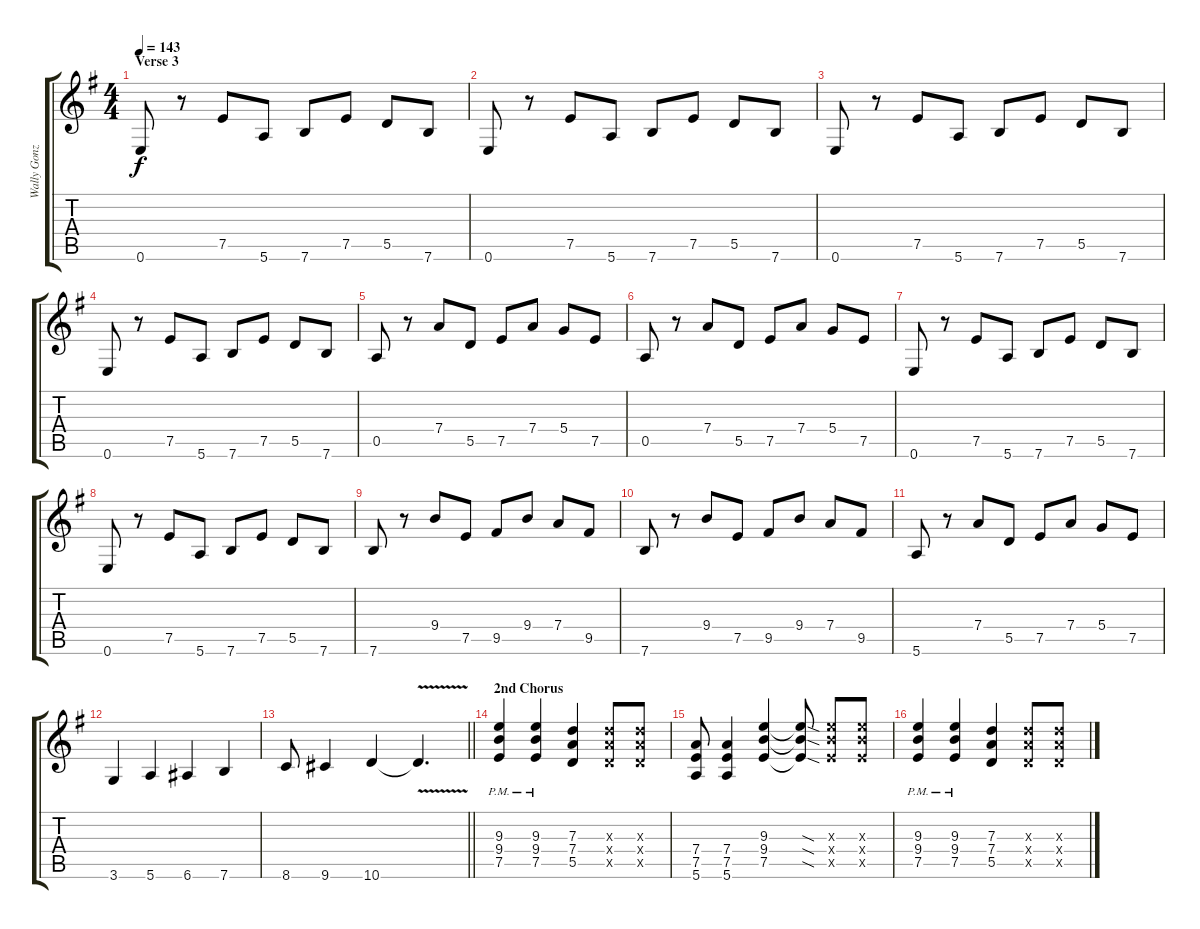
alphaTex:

\track ("Wally Gonzales" "Wally Gonz") {instrument distortionguitar}
\staff {score tabs}
\tuning (E4 B3 G3 D3 A2 E2) {hide}
\ts (4 4)
\section ("" "Verse 3")
\tempo 143
\clef g2
\ks g
0.6.8{dy f} r.8 7.5.8 5.6.8 7.6.8 7.5.8 5.5.8 7.6.8 |
0.6.8 r.8 7.5.8 5.6.8 7.6.8 7.5.8 5.5.8 7.6.8 |
0.6.8 r.8 7.5.8 5.6.8 7.6.8 7.5.8 5.5.8 7.6.8 |
0.6.8 r.8 7.5.8 5.6.8 7.6.8 7.5.8 5.5.8 7.6.8 |
0.5.8 r.8 7.4.8 5.5.8 7.5.8 7.4.8 5.4.8 7.5.8 |
0.5.8 r.8 7.4.8 5.5.8 7.5.8 7.4.8 5.4.8 7.5.8 |
0.6.8 r.8 7.5.8 5.6.8 7.6.8 7.5.8 5.5.8 7.6.8 |
0.6.8 r.8 7.5.8 5.6.8 7.6.8 7.5.8 5.5.8 7.6.8 |
7.6.8 r.8 9.4.8 7.5.8 9.5.8 9.4.8 7.4.8 9.5.8 |
7.6.8 r.8 9.4.8 7.5.8 9.5.8 9.4.8 7.4.8 9.5.8 |
5.6.8 r.8 7.4.8 5.5.8 7.5.8 7.4.8 5.4.8 7.5.8 |
3.6.4 5.6.4 6.6.4 7.6.4 |
\barLineRight lightlight
8.6.8 9.6.4 10.6.4 10.6{v t}.4{d} |
\section ("" "2nd Chorus")
(9.3 9.4 7.5{pm}).4 (9.3 9.4 7.5{pm}).4 (7.3 7.4 5.5).4 (7.3{x} 7.4{x} 5.5{x}).8 (7.3{x} 7.4{x} 5.5{x}).8 |
(7.4 7.5 5.6).8 (7.4 7.5 5.6).4 (9.3 9.4 7.5).4 (9.3{sod t} 9.4{sod t} 7.5{sod t}).8 (9.3{x} 9.4{x} 7.5{x}).8 (9.3{x} 9.4{x} 7.5{x}).8 |
(9.3 9.4 7.5{pm}).4 (9.3 9.4 7.5{pm}).4 (7.3 7.4 5.5).4 (7.3{x} 7.4{x} 5.5{x}).8 (7.3{x} 7.4{x} 5.5{x}).8
